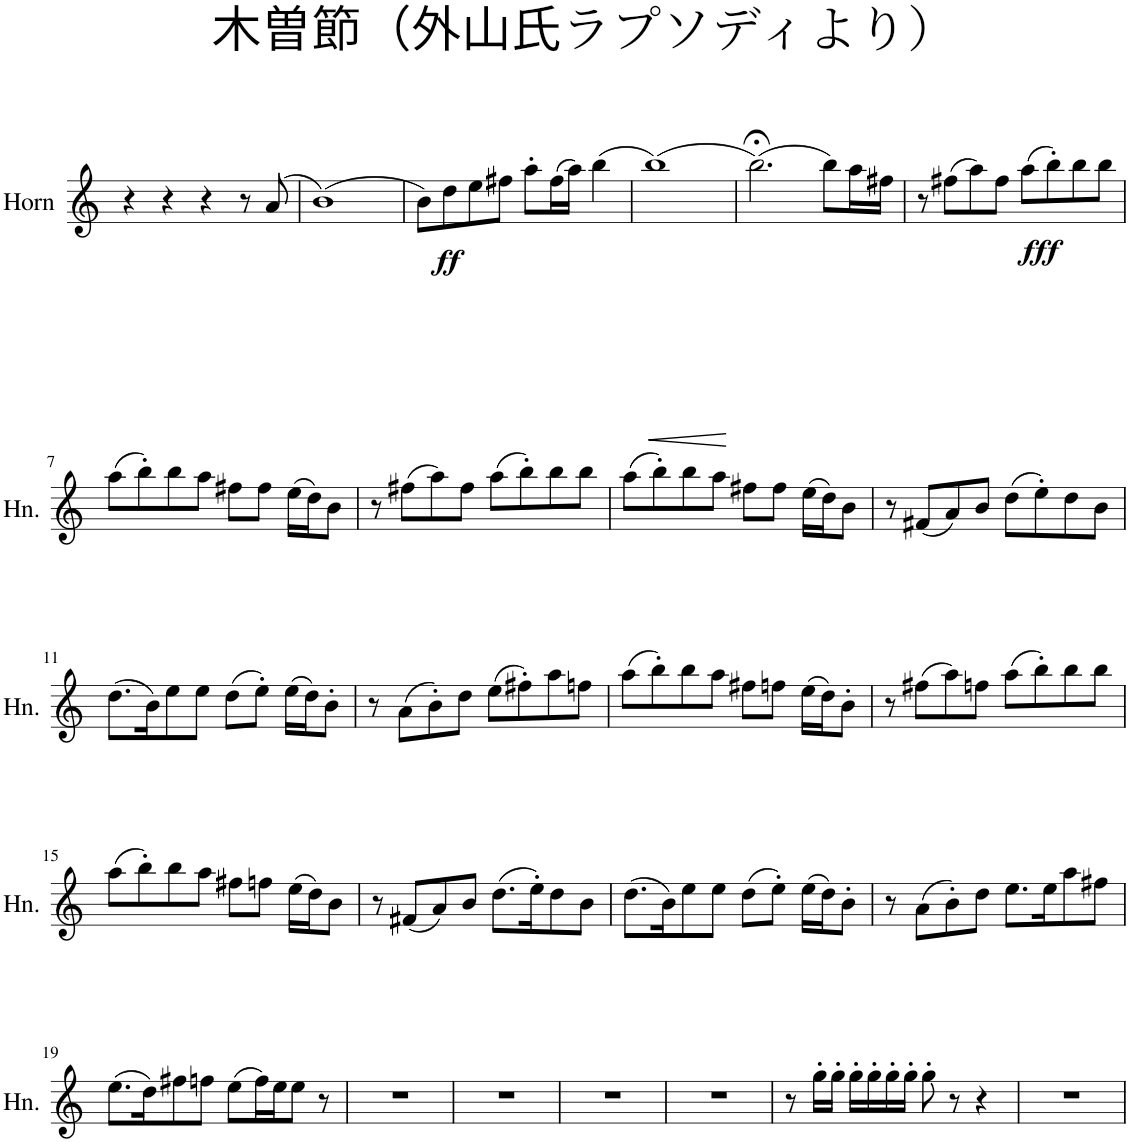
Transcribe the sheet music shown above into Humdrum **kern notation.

**kern	**dynam
*part1	*part1
*staff1	*staff1
*I"Horn	*
*I'Hn.	*
*clefG2	*
*Trd4c7	*
*k[]	*
=1	=1
4r	.
4r	.
4r	.
8r	.
!	!LO:DY:b
(8a/	ff
=2	=2
(1b)	.
=3	=3
8b\L)	.
8dd\	.
8ee\	.
8ff#X\J	.
8aa'\L	.
(16ff#\L	.
16aa\JJ)	.
(4bb\	.
=4	=4
!	!LO:HP:b
(1bb)	<
.	[
=5	=5
(2.bb;<\)	.
8bb\L)	.
16aa\L	.
!	!LO:DY:b
16ff#X\JJ	fff
=6	=6
8r	.
(8ff#X\L	.
8aa\)	.
8ff#\J	.
(8aa\L	.
8bb'\)	.
8bb\	.
8bb\J	.
!!LO:LB:g=z
=7	=7
(8aa\L	.
8bb'\)	.
8bb\	.
8aa\J	.
8ff#X\L	.
8ff#\J	.
(16ee\LL	.
16dd\J)	.
8b\J	.
=8	=8
8r	.
(8ff#X\L	.
8aa\)	.
8ff#\J	.
(8aa\L	.
8bb'\)	.
8bb\	.
8bb\J	.
=9	=9
(8aa\L	.
8bb'\)	.
8bb\	.
8aa\J	.
8ff#X\L	.
8ff#\J	.
(16ee\LL	.
16dd\J)	.
8b\J	.
=10	=10
8r	.
(8f#X/L	.
8a/)	.
8b/J	.
(8dd\L	.
8ee'\)	.
8dd\	.
8b\J	.
!!LO:LB:g=z
=11	=11
(8.dd\L	.
16b\K)	.
8ee\	.
8ee\J	.
(8dd\L	.
8ee'\J)	.
(16ee\LL	.
16dd\J)	.
8b'\J	.
=12	=12
8r	.
(8a\L	.
8b'\)	.
8dd\J	.
(8ee\L	.
8ff#X'\)	.
8aa\	.
8ffn\J	.
=13	=13
(8aa\L	.
8bb'\)	.
8bb\	.
8aa\J	.
8ff#X\L	.
8ffn\J	.
(16ee\LL	.
16dd\J)	.
8b'\J	.
=14	=14
8r	.
(8ff#X\L	.
8aa\)	.
8ffn\J	.
(8aa\L	.
8bb'\)	.
8bb\	.
8bb\J	.
!!LO:LB:g=z
=15	=15
(8aa\L	.
8bb'\)	.
8bb\	.
8aa\J	.
8ff#X\L	.
8ffn\J	.
(16ee\LL	.
16dd\J)	.
8b\J	.
=16	=16
8r	.
(8f#X/L	.
8a/)	.
8b/J	.
(8.dd\L	.
16ee'\K)	.
8dd\	.
8b\J	.
=17	=17
(8.dd\L	.
16b\K)	.
8ee\	.
8ee\J	.
(8dd\L	.
8ee'\J)	.
(16ee\LL	.
16dd\J)	.
8b'\J	.
=18	=18
8r	.
(8a\L	.
8b'\)	.
8dd\J	.
8.ee\L	.
16ee\K	.
8aa\	.
8ff#X\J	.
!!LO:LB:g=z
=19	=19
(8.ee\L	.
16dd\K)	.
8ff#X\	.
8ffn\J	.
(8ee\L	.
16ff\L)	.
16ee\J	.
8ee\J	.
8r	.
=20	=20
1r	.
=21	=21
1r	.
=22	=22
1r	.
=23	=23
1r	.
=24	=24
8r	.
16gg'\LL	.
16gg'\JJ	.
16gg'\LL	.
16gg'\	.
16gg'\	.
16gg'\JJ	.
8gg'\	.
8r	.
4r	.
=25	=25
1r	.
=	=
*-	*-
